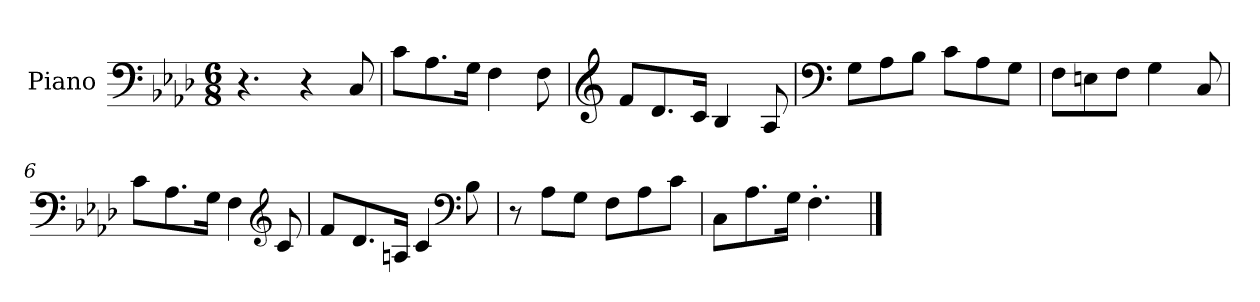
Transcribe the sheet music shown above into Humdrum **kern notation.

**kern
*part1
*staff1
*I"Piano
*I'Pno.
*clefF4
*k[b-e-a-d-]
*M6/8
*MM120
=1
4.r
4r
8C/
=2
8c\L
8.A-\
16G\Jk
4F\
8F\
=3
*clefG2
8f/L
8.d-/
16c/Jk
4B-/
8A-/
=4
*clefF4
8G\L
8A-\
8B-\J
8c\L
8A-\
8G\J
=5
8F\L
8En\
8F\J
4G\
8C/
=6
8c\L
8.A-\
16G\Jk
4F\
*clefG2
8c/
!!LO:LB:g=z
=7
8f/L
8.d-/
16An/Jk
4c/
*clefF4
8B-\
=8
8r
8A-\L
8G\J
8F\L
8A-\
8c\J
=9
8C\L
8.A-\
16G\Jk
4.F'\
==
*-
